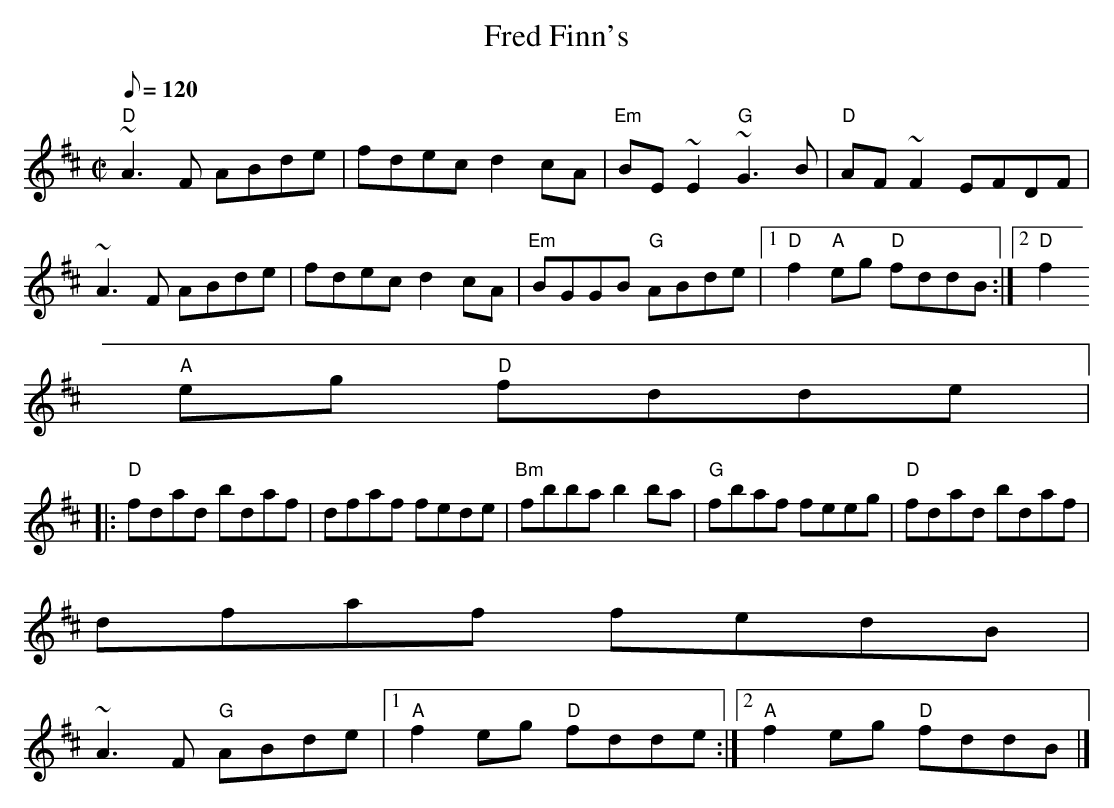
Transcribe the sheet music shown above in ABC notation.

X:1
T:Fred Finn's
M:C|
L:1/8
Q:120
K:Dmaj
"D"~A3F ABde | fdec d2cA | "Em"BE~E2 "G"~G3B | "D"AF~F2 EFDF |
~A3F ABde | fdec d2cA | "Em"BGGB "G"ABde |1 "D"f2"A"eg "D"fddB :|2 "D"f2
"A"eg "D"fdde |:
"D"fdad bdaf | dfaf fede | "Bm"fbba b2ba | "G"fbaf feeg | "D"fdad bdaf |
 dfaf fedB |
~A3F "G"ABde |1 "A"f2eg "D"fdde :|2 "A"f2eg "D"fddB |]
